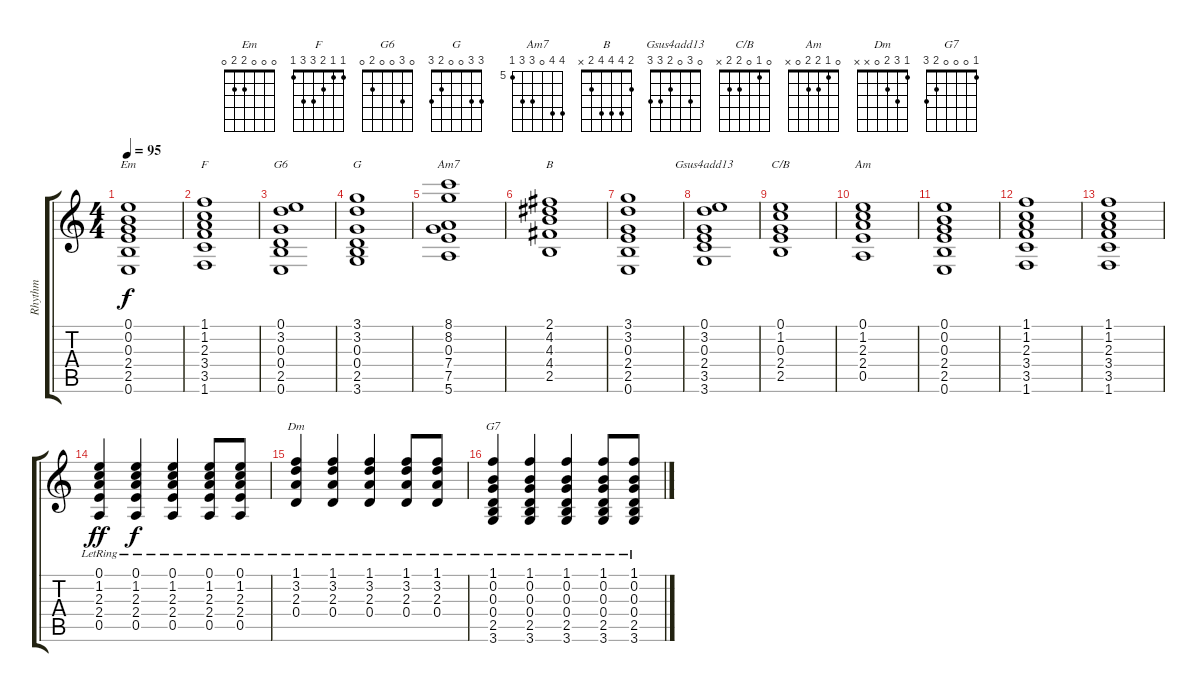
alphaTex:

\track ("Rhythm" "Rhythm") {instrument acousticguitarsteel}
\staff {score tabs}
\tuning (E4 B3 G3 D3 A2 E2) {hide}
\chord ("Em" 0 0 0 2 2 0)
\chord ("F" 1 1 2 3 3 1)
\chord ("G6" 0 3 0 0 2 0)
\chord ("G" 3 3 0 0 2 3)
\chord ("Am7" 8 8 0 7 7 5) {firstfret 5}
\chord ("B" 2 4 4 4 2 x)
\chord ("Gsus4add13" 0 3 0 2 3 3)
\chord ("C/B" 0 1 0 2 2 x)
\chord ("Am" 0 1 2 2 0 x)
\chord ("Dm" 1 3 2 0 x x)
\chord ("G7" 1 0 0 0 2 3)
\ts (4 4)
\tempo 95
\clef g2
\ks c
(0.1 0.2 0.3 2.4 2.5 0.6).1{ch "Em" dy f} |
(1.1 1.2 2.3 3.4 3.5 1.6).1{ch "F"} |
(0.1 3.2 0.3 0.4 2.5 0.6).1{ch "G6"} |
(3.1 3.2 0.3 0.4 2.5 3.6).1{ch "G"} |
(8.1 8.2 0.3 7.4 7.5 5.6).1{ch "Am7"} |
(2.1 4.2 4.3 4.4 2.5).1{ch "B"} |
(3.1 3.2 0.3 2.4 2.5 0.6).1 |
(0.1 3.2 0.3 2.4 3.5 3.6).1{ch "Gsus4add13"} |
(0.1 1.2 0.3 2.4 2.5).1{ch "C/B"} |
(0.1 1.2 2.3 2.4 0.5).1{ch "Am"} |
(0.1 0.2 0.3 2.4 2.5 0.6).1 |
(1.1 1.2 2.3 3.4 3.5 1.6).1 |
(1.1 1.2 2.3 3.4 3.5 1.6).1 |
(0.1{lr} 1.2{lr} 2.3{lr} 2.4{lr} 0.5{lr}).4{dy ff} (0.1{lr} 1.2{lr} 2.3{lr} 2.4{lr} 0.5{lr}).4{dy f} (0.1{lr} 1.2{lr} 2.3{lr} 2.4{lr} 0.5{lr}).4 (0.1{lr} 1.2{lr} 2.3{lr} 2.4{lr} 0.5{lr}).8 (0.1{lr} 1.2{lr} 2.3{lr} 2.4{lr} 0.5{lr}).8 |
(1.1{lr} 3.2{lr} 2.3{lr} 0.4{lr}).4{ch "Dm"} (1.1{lr} 3.2{lr} 2.3{lr} 0.4{lr}).4 (1.1{lr} 3.2{lr} 2.3{lr} 0.4{lr}).4 (1.1{lr} 3.2{lr} 2.3{lr} 0.4{lr}).8 (1.1{lr} 3.2{lr} 2.3{lr} 0.4{lr}).8 |
(1.1{lr} 0.2{lr} 0.3{lr} 0.4{lr} 2.5{lr} 3.6{lr}).4{ch "G7"} (1.1{lr} 0.2{lr} 0.3{lr} 0.4{lr} 2.5{lr} 3.6{lr}).4 (1.1{lr} 0.2{lr} 0.3{lr} 0.4{lr} 2.5{lr} 3.6{lr}).4 (1.1{lr} 0.2{lr} 0.3{lr} 0.4{lr} 2.5{lr} 3.6{lr}).8 (1.1{lr} 0.2{lr} 0.3{lr} 0.4{lr} 2.5{lr} 3.6{lr}).8
